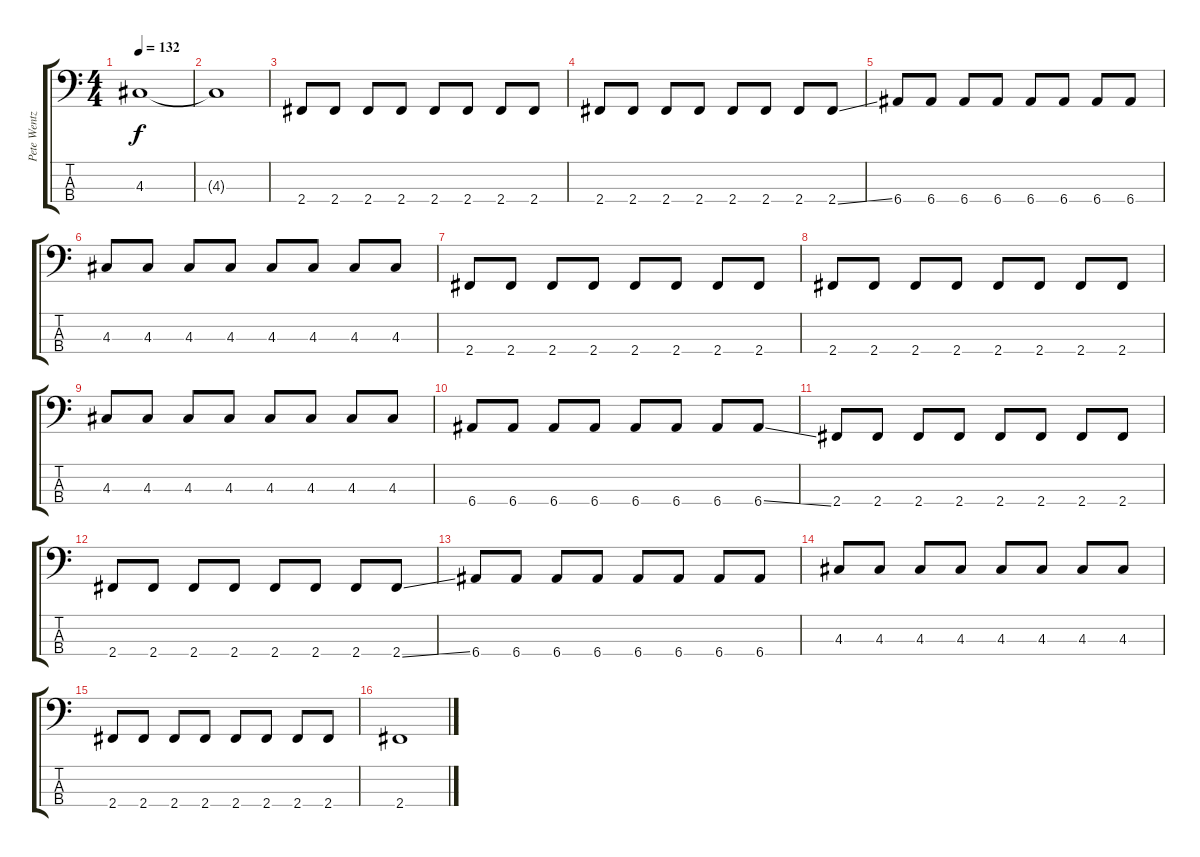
\track ("Pete Wentz " "Pete Wentz") {instrument electricbasspick}
\staff {score tabs}
\tuning (G2 D2 A1 E1) {hide}
\ts (4 4)
\tempo 132
\clef f4
\ks c
4.3.1{dy f} |
4.3{t}.1 |
2.4.8 2.4.8 2.4.8 2.4.8 2.4.8 2.4.8 2.4.8 2.4.8 |
2.4.8 2.4.8 2.4.8 2.4.8 2.4.8 2.4.8 2.4.8 2.4{ss}.8 |
6.4.8 6.4.8 6.4.8 6.4.8 6.4.8 6.4.8 6.4.8 6.4.8 |
4.3.8 4.3.8 4.3.8 4.3.8 4.3.8 4.3.8 4.3.8 4.3.8 |
2.4.8 2.4.8 2.4.8 2.4.8 2.4.8 2.4.8 2.4.8 2.4.8 |
2.4.8 2.4.8 2.4.8 2.4.8 2.4.8 2.4.8 2.4.8 2.4.8 |
4.3.8 4.3.8 4.3.8 4.3.8 4.3.8 4.3.8 4.3.8 4.3.8 |
6.4.8 6.4.8 6.4.8 6.4.8 6.4.8 6.4.8 6.4.8 6.4{ss}.8 |
2.4.8 2.4.8 2.4.8 2.4.8 2.4.8 2.4.8 2.4.8 2.4.8 |
2.4.8 2.4.8 2.4.8 2.4.8 2.4.8 2.4.8 2.4.8 2.4{ss}.8 |
6.4.8 6.4.8 6.4.8 6.4.8 6.4.8 6.4.8 6.4.8 6.4.8 |
4.3.8 4.3.8 4.3.8 4.3.8 4.3.8 4.3.8 4.3.8 4.3.8 |
2.4.8 2.4.8 2.4.8 2.4.8 2.4.8 2.4.8 2.4.8 2.4.8 |
2.4.1
